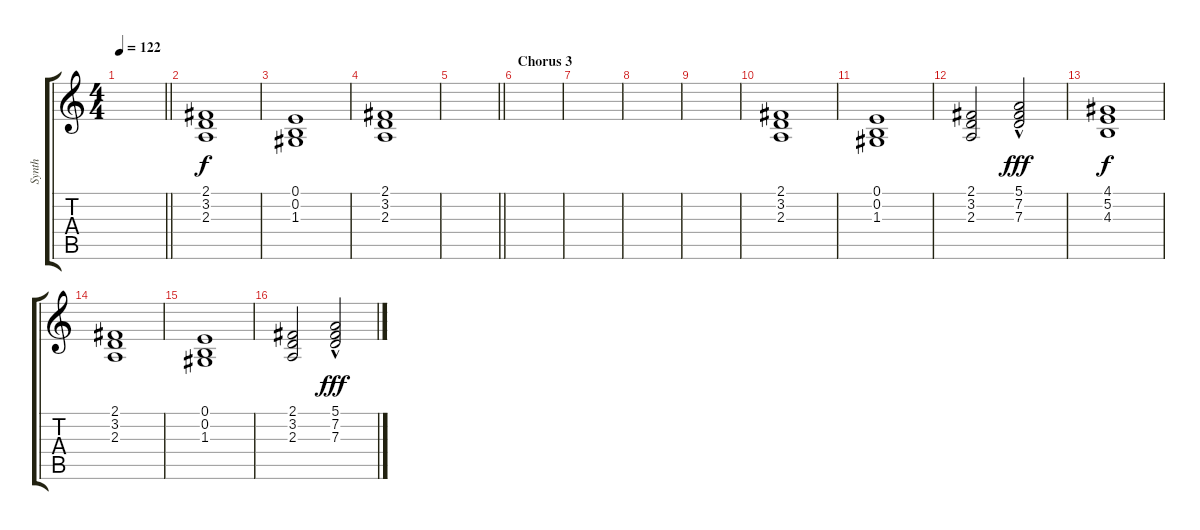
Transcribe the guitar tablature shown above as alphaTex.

\track ("Synth" "Synth") {instrument pad1newage}
\staff {score tabs}
\tuning (E4 B3 G3 D3 A2 E2) {hide}
\ts (4 4)
\tempo 122
\clef g2
\barLineRight lightlight
\ks c
|
(2.1 3.2 2.3).1 |
(0.1 0.2 1.3).1 |
(2.1 3.2 2.3).1 |
\barLineRight lightlight
|
\section ("" "Chorus 3")
|
|
|
|
(2.1 3.2 2.3).1 |
(0.1 0.2 1.3).1 |
(2.1 3.2 2.3).2 (5.1{hac} 7.2{hac} 7.3{hac}).2{dy fff} |
(4.1 5.2 4.3).1{dy f} |
(2.1 3.2 2.3).1 |
(0.1 0.2 1.3).1 |
(2.1 3.2 2.3).2 (5.1{hac} 7.2{hac} 7.3{hac}).2{dy fff}
